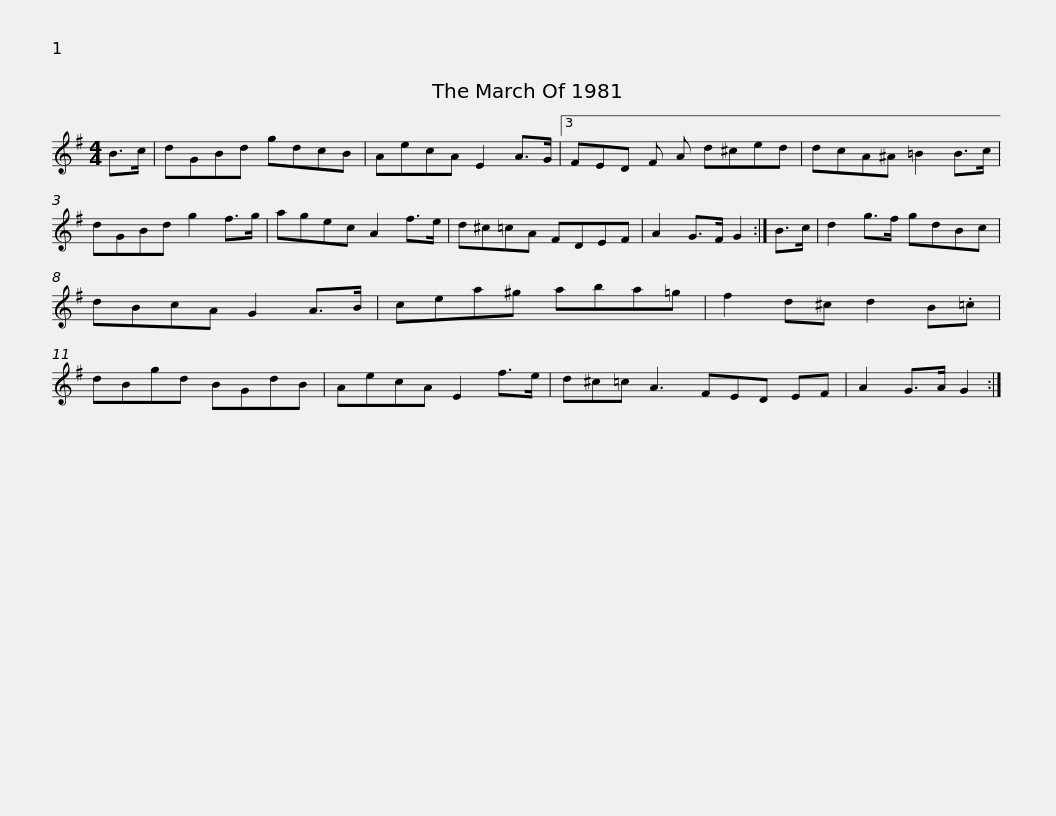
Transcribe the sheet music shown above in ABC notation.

X:1
L:1/8
M:4/4
I:linebreak $
K:G
V:1 treble
V:1
 B>c | dGBd gdcB | AecA E2 A>G |3 FED F A d^ced | dcA^A =B2 B>c | %5
 dGBd g2 f>g |$ agec A2 f>e | d^c=cA FDEF | A2 G>F G2 :| B>c | %10
 d2 g>f gdBc | dBcA G2 A>B |$ cea^g aba=g | f2 d^c d2 B.=c | dBgd BGdB | %15
 AecA E2 f>e | d^c=c A3 FED EF |$ A2 G>A G2 :| %18
